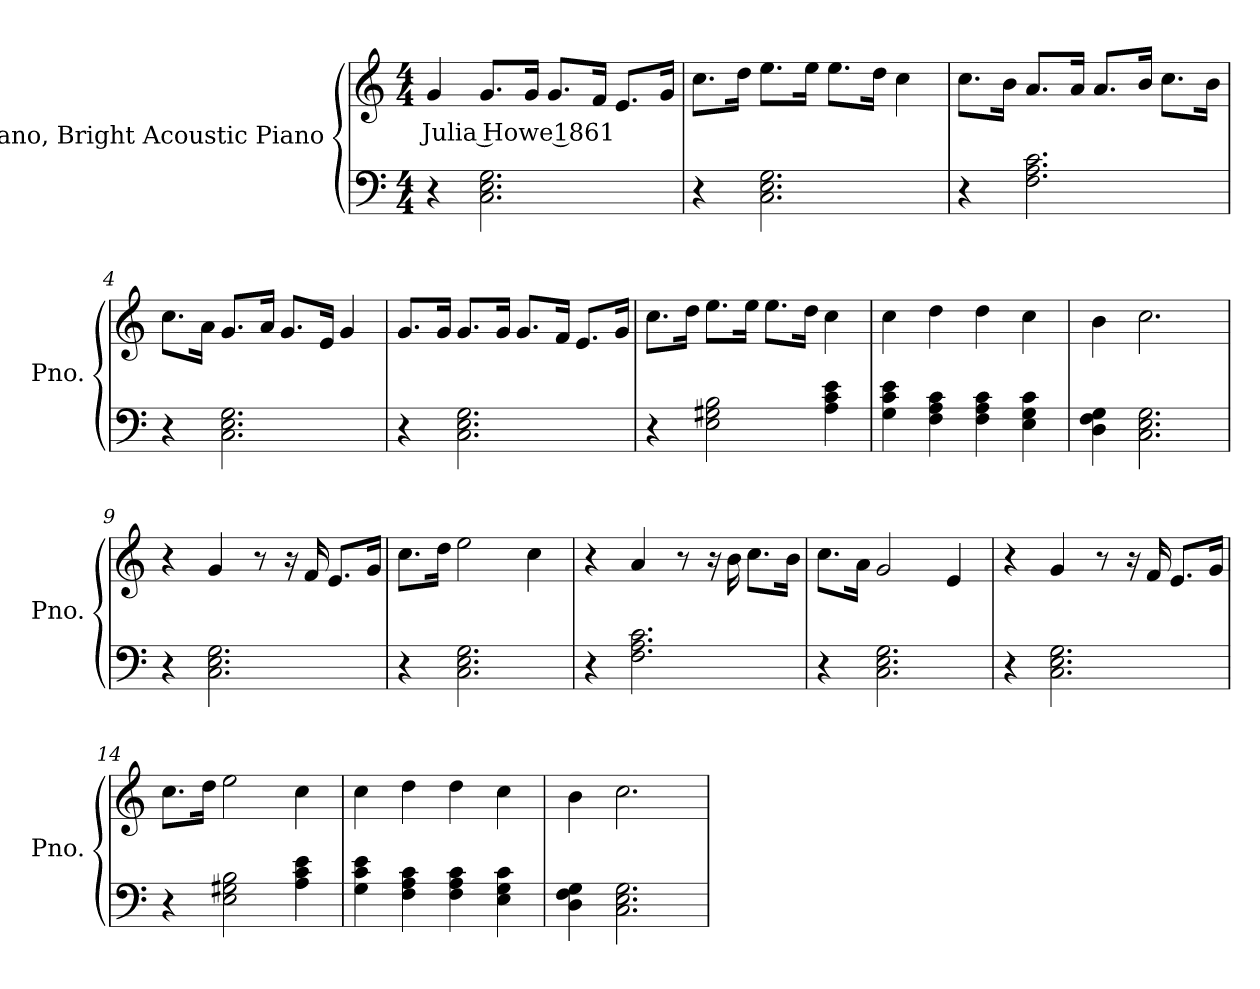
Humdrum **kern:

**kern	**kern	**text
*part2	*part1	*part1
*staff2	*staff1	*staff1
*I"Piano, Bright Acoustic Piano	*I"Piano, Bright Acoustic Piano	*
*I'Pno.	*I'Pno.	*
*clefF4	*clefG2	*
*k[]	*k[]	*
*M4/4	*M4/4	*
*MM90	*MM90	*
=1	=1	=1
!	!	!LO:LY:b
4r	4g/	Julia Howe 1861
2.C\ 2.E\ 2.G\	8.g/L	.
.	16g/Jk	.
.	8.g/L	.
.	16f/Jk	.
.	8.e/L	.
.	16g/Jk	.
=2	=2	=2
4r	8.cc\L	.
.	16dd\Jk	.
2.C\ 2.E\ 2.G\	8.ee\L	.
.	16ee\Jk	.
.	8.ee\L	.
.	16dd\Jk	.
.	4cc\	.
!!LO:LB:g=z
=3	=3	=3
4r	8.cc\L	.
.	16b\Jk	.
2.F\ 2.A\ 2.c\	8.a/L	.
.	16a/Jk	.
.	8.a/L	.
.	16b/Jk	.
.	8.cc\L	.
.	16b\Jk	.
=4	=4	=4
4r	8.cc\L	.
.	16a\Jk	.
2.C\ 2.E\ 2.G\	8.g/L	.
.	16a/Jk	.
.	8.g/L	.
.	16e/Jk	.
.	4g/	.
=5	=5	=5
4r	8.g/L	.
.	16g/Jk	.
2.C\ 2.E\ 2.G\	8.g/L	.
.	16g/Jk	.
.	8.g/L	.
.	16f/Jk	.
.	8.e/L	.
.	16g/Jk	.
=6	=6	=6
4r	8.cc\L	.
.	16dd\Jk	.
2E\ 2G#X\ 2B\	8.ee\L	.
.	16ee\Jk	.
.	8.ee\L	.
.	16dd\Jk	.
4A\ 4c\ 4e\	4cc\	.
=7	=7	=7
4G\ 4c\ 4e\	4cc\	.
4F\ 4A\ 4c\	4dd\	.
4F\ 4A\ 4c\	4dd\	.
4E\ 4G\ 4c\	4cc\	.
!!LO:LB:g=z
=8	=8	=8
4D\ 4F\ 4G\	4b\	.
2.C\ 2.E\ 2.G\	2.cc\	.
=9	=9	=9
4r	4r	.
2.C\ 2.E\ 2.G\	4g/	.
.	8r	.
.	16r	.
.	16f/	.
.	8.e/L	.
.	16g/Jk	.
=10	=10	=10
4r	8.cc\L	.
.	16dd\Jk	.
2.C\ 2.E\ 2.G\	2ee\	.
.	4cc\	.
=11	=11	=11
4r	4r	.
2.F\ 2.A\ 2.c\	4a/	.
.	8r	.
.	16r	.
.	16b\	.
.	8.cc\L	.
.	16b\Jk	.
=12	=12	=12
4r	8.cc\L	.
.	16a\Jk	.
2.C\ 2.E\ 2.G\	2g/	.
.	4e/	.
=13	=13	=13
4r	4r	.
2.C\ 2.E\ 2.G\	4g/	.
.	8r	.
.	16r	.
.	16f/	.
.	8.e/L	.
.	16g/Jk	.
!!LO:LB:g=z
=14	=14	=14
4r	8.cc\L	.
.	16dd\Jk	.
2E\ 2G#X\ 2B\	2ee\	.
4A\ 4c\ 4e\	4cc\	.
=15	=15	=15
4G\ 4c\ 4e\	4cc\	.
4F\ 4A\ 4c\	4dd\	.
4F\ 4A\ 4c\	4dd\	.
4E\ 4G\ 4c\	4cc\	.
=16	=16	=16
4D\ 4F\ 4G\	4b\	.
2.C\ 2.E\ 2.G\	2.cc\	.
=	=	=
*-	*-	*-
